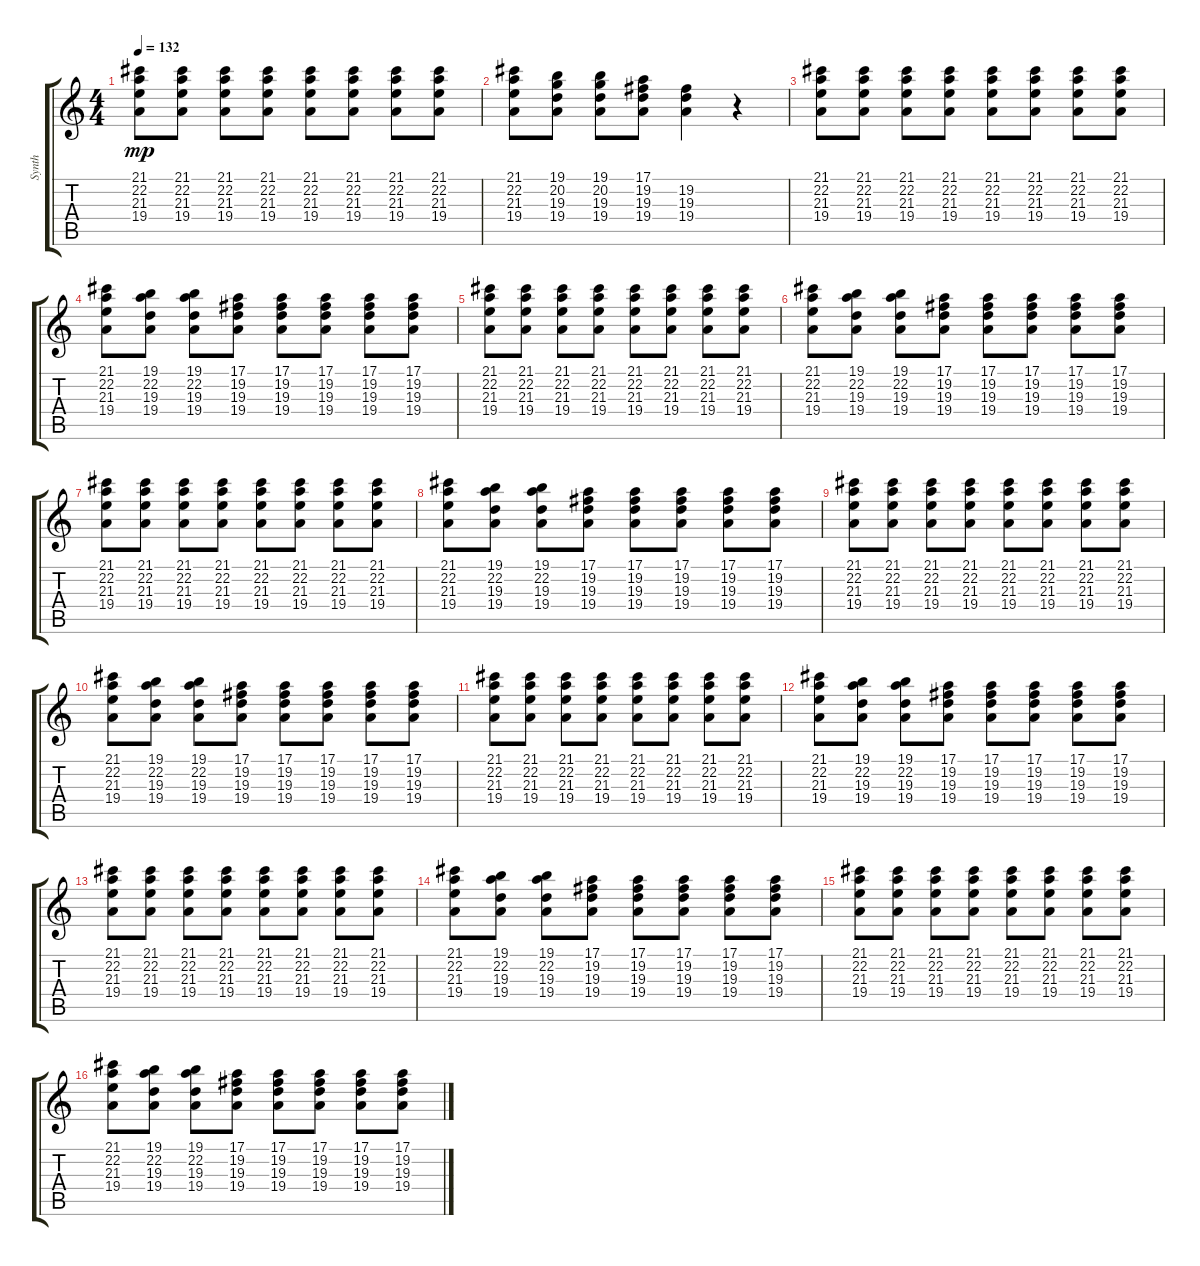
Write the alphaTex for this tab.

\track ("Synth" "Synth") {instrument rockorgan}
\staff {score tabs}
\tuning (E4 B3 G3 D3 A2 E2) {hide}
\ts (4 4)
\tempo 132
\clef g2
\ks c
(21.1 22.2 21.3 19.4).8{dy mp} (21.1 22.2 21.3 19.4).8 (21.1 22.2 21.3 19.4).8 (21.1 22.2 21.3 19.4).8 (21.1 22.2 21.3 19.4).8 (21.1 22.2 21.3 19.4).8 (21.1 22.2 21.3 19.4).8 (21.1 22.2 21.3 19.4).8 |
(21.1 22.2 21.3 19.4).8 (19.1 20.2 19.3 19.4).8 (19.1 20.2 19.3 19.4).8 (17.1 19.2 19.3 19.4).8 (19.2 19.3 19.4).4 r.4 |
(21.1 22.2 21.3 19.4).8 (21.1 22.2 21.3 19.4).8 (21.1 22.2 21.3 19.4).8 (21.1 22.2 21.3 19.4).8 (21.1 22.2 21.3 19.4).8 (21.1 22.2 21.3 19.4).8 (21.1 22.2 21.3 19.4).8 (21.1 22.2 21.3 19.4).8 |
(21.1 22.2 21.3 19.4).8 (19.1 22.2 19.3 19.4).8 (19.1 22.2 19.3 19.4).8 (17.1 19.2 19.3 19.4).8 (17.1 19.2 19.3 19.4).8 (17.1 19.2 19.3 19.4).8 (17.1 19.2 19.3 19.4).8 (17.1 19.2 19.3 19.4).8 |
(21.1 22.2 21.3 19.4).8 (21.1 22.2 21.3 19.4).8 (21.1 22.2 21.3 19.4).8 (21.1 22.2 21.3 19.4).8 (21.1 22.2 21.3 19.4).8 (21.1 22.2 21.3 19.4).8 (21.1 22.2 21.3 19.4).8 (21.1 22.2 21.3 19.4).8 |
(21.1 22.2 21.3 19.4).8 (19.1 22.2 19.3 19.4).8 (19.1 22.2 19.3 19.4).8 (17.1 19.2 19.3 19.4).8 (17.1 19.2 19.3 19.4).8 (17.1 19.2 19.3 19.4).8 (17.1 19.2 19.3 19.4).8 (17.1 19.2 19.3 19.4).8 |
(21.1 22.2 21.3 19.4).8 (21.1 22.2 21.3 19.4).8 (21.1 22.2 21.3 19.4).8 (21.1 22.2 21.3 19.4).8 (21.1 22.2 21.3 19.4).8 (21.1 22.2 21.3 19.4).8 (21.1 22.2 21.3 19.4).8 (21.1 22.2 21.3 19.4).8 |
(21.1 22.2 21.3 19.4).8 (19.1 22.2 19.3 19.4).8 (19.1 22.2 19.3 19.4).8 (17.1 19.2 19.3 19.4).8 (17.1 19.2 19.3 19.4).8 (17.1 19.2 19.3 19.4).8 (17.1 19.2 19.3 19.4).8 (17.1 19.2 19.3 19.4).8 |
(21.1 22.2 21.3 19.4).8 (21.1 22.2 21.3 19.4).8 (21.1 22.2 21.3 19.4).8 (21.1 22.2 21.3 19.4).8 (21.1 22.2 21.3 19.4).8 (21.1 22.2 21.3 19.4).8 (21.1 22.2 21.3 19.4).8 (21.1 22.2 21.3 19.4).8 |
(21.1 22.2 21.3 19.4).8 (19.1 22.2 19.3 19.4).8 (19.1 22.2 19.3 19.4).8 (17.1 19.2 19.3 19.4).8 (17.1 19.2 19.3 19.4).8 (17.1 19.2 19.3 19.4).8 (17.1 19.2 19.3 19.4).8 (17.1 19.2 19.3 19.4).8 |
(21.1 22.2 21.3 19.4).8 (21.1 22.2 21.3 19.4).8 (21.1 22.2 21.3 19.4).8 (21.1 22.2 21.3 19.4).8 (21.1 22.2 21.3 19.4).8 (21.1 22.2 21.3 19.4).8 (21.1 22.2 21.3 19.4).8 (21.1 22.2 21.3 19.4).8 |
(21.1 22.2 21.3 19.4).8 (19.1 22.2 19.3 19.4).8 (19.1 22.2 19.3 19.4).8 (17.1 19.2 19.3 19.4).8 (17.1 19.2 19.3 19.4).8 (17.1 19.2 19.3 19.4).8 (17.1 19.2 19.3 19.4).8 (17.1 19.2 19.3 19.4).8 |
(21.1 22.2 21.3 19.4).8 (21.1 22.2 21.3 19.4).8 (21.1 22.2 21.3 19.4).8 (21.1 22.2 21.3 19.4).8 (21.1 22.2 21.3 19.4).8 (21.1 22.2 21.3 19.4).8 (21.1 22.2 21.3 19.4).8 (21.1 22.2 21.3 19.4).8 |
(21.1 22.2 21.3 19.4).8 (19.1 22.2 19.3 19.4).8 (19.1 22.2 19.3 19.4).8 (17.1 19.2 19.3 19.4).8 (17.1 19.2 19.3 19.4).8 (17.1 19.2 19.3 19.4).8 (17.1 19.2 19.3 19.4).8 (17.1 19.2 19.3 19.4).8 |
(21.1 22.2 21.3 19.4).8 (21.1 22.2 21.3 19.4).8 (21.1 22.2 21.3 19.4).8 (21.1 22.2 21.3 19.4).8 (21.1 22.2 21.3 19.4).8 (21.1 22.2 21.3 19.4).8 (21.1 22.2 21.3 19.4).8 (21.1 22.2 21.3 19.4).8 |
(21.1 22.2 21.3 19.4).8 (19.1 22.2 19.3 19.4).8 (19.1 22.2 19.3 19.4).8 (17.1 19.2 19.3 19.4).8 (17.1 19.2 19.3 19.4).8 (17.1 19.2 19.3 19.4).8 (17.1 19.2 19.3 19.4).8 (17.1 19.2 19.3 19.4).8
